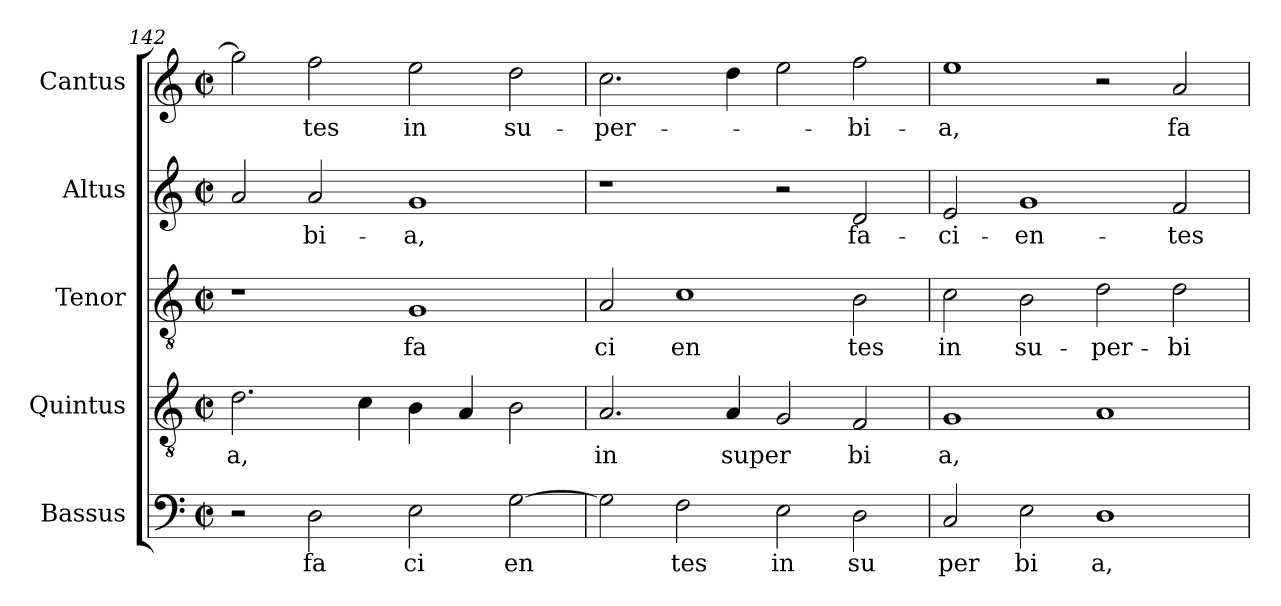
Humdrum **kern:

**kern	**text	**kern	**text	**kern	**text	**kern	**text	**kern	**text
*part5	*part5	*part4	*part4	*part3	*part3	*part2	*part2	*part1	*part1
*staff5	*staff5	*staff4	*staff4	*staff3	*staff3	*staff2	*staff2	*staff1	*staff1
*I"Bassus	*	*I"Quintus	*	*I"Tenor	*	*I"Altus	*	*I"Cantus	*
*clefF4	*	*clefGv2	*	*clefGv2	*	*clefG2	*	*clefG2	*
*	*	*	*	*	*	*k[]	*	*	*
*	*	*	*	*	*	*C:	*	*	*
*M2/2	*	*M2/2	*	*M2/2	*	*M2/2	*	*M2/2	*
*met(c|)	*	*met(c|)	*	*met(c|)	*	*met(c|)	*	*met(c|)	*
=142	=142	=142	=142	=142	=142	=142	=142	=142	=142
!	!	!	!LO:LY:b:cj	!	!	!	!	!	!
2r	.	2.d\	a,	1r	.	2a/	.	2gg\]	.
!	!LO:LY:b:cj	!	!	!	!	!	!LO:LY:b:cj	!	!LO:LY:b:cj
2D\	fa	.	.	.	.	2a/	-bi-	2ff\	-tes
.	.	4c\	.	.	.	.	.	.	.
!	!LO:LY:b:cj	!	!	!	!LO:LY:b:cj	!	!LO:LY:b:cj	!	!LO:LY:b:cj
2E\	ci	4B\	.	1G	fa	1g	-a,	2ee\	in
.	.	4A/	.	.	.	.	.	.	.
!	!LO:LY:b:cj	!	!	!	!	!	!	!	!LO:LY:b:cj
[>2G\	en	2B\	.	.	.	.	.	2dd\	su-
=143	=143	=143	=143	=143	=143	=143	=143	=143	=143
!	!	!	!LO:LY:b:cj	!	!LO:LY:b:cj	!	!	!	!LO:LY:b
2G\]	.	2.A/	in	2A/	ci	1r	.	2.cc\	-per-
!	!LO:LY:b:cj	!	!	!	!LO:LY:b:cj	!	!	!	!
2F\	tes	.	.	1c	en	.	.	.	.
!	!	!	!LO:LY:b	!	!	!	!	!	!
.	.	4A/	super	.	.	.	.	4dd\	.
!	!LO:LY:b:cj	!	!	!	!	!	!	!	!
2E\	in	2G/	.	.	.	2r	.	2ee\	.
!	!LO:LY:b:cj	!	!LO:LY:b:cj	!	!LO:LY:b:cj	!	!LO:LY:b:cj	!	!LO:LY:b:cj
2D\	su	2F/	bi	2B\	tes	2d/	fa-	2ff\	-bi-
!!LO:PB:g=z
=144	=144	=144	=144	=144	=144	=144	=144	=144	=144
!	!LO:LY:b:cj	!	!LO:LY:b:cj	!	!LO:LY:b:cj	!	!LO:LY:b:cj	!	!LO:LY:b:cj
2C/	per	1G	a,	2c\	in	2e/	-ci-	1ee	-a,
!	!LO:LY:b:cj	!	!	!	!LO:LY:b:cj	!	!LO:LY:b:cj	!	!
2E\	bi	.	.	2B\	su-	1g	-en-	.	.
!	!LO:LY:b:cj	!	!	!	!LO:LY:b:cj	!	!	!	!
1D	a,	1A	.	2d\	-per-	.	.	2r	.
!	!	!	!	!	!LO:LY:b:cj	!	!LO:LY:b:cj	!	!LO:LY:b:cj
.	.	.	.	2d\	-bi-	2f/	-tes	2a/	fa
=	=	=	=	=	=	=	=	=	=
*-	*-	*-	*-	*-	*-	*-	*-	*-	*-
